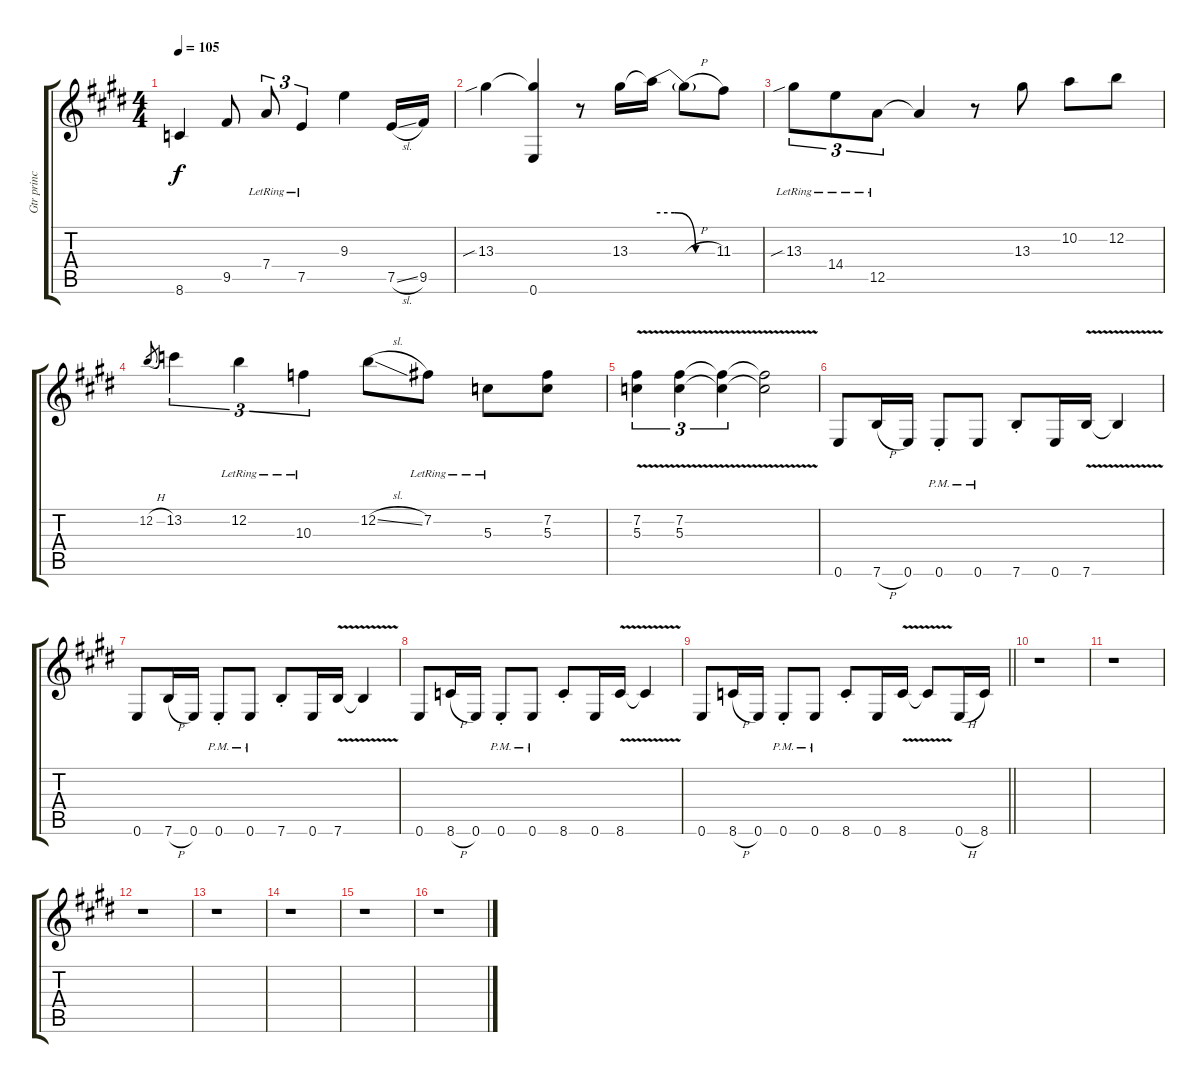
\track ("Gtr princ" "Gtr princ") {instrument electricguitarclean}
\staff {score tabs}
\tuning (E4 B3 G3 D3 A2 E2) {hide}
\ts (4 4)
\tempo 105
\clef g2
\ks c#minor
8.6{t}.4{dy f} 9.5.8 7.4{lr}.8{tu (3 2)} 7.5{lr}.4{tu (3 2)} 9.3.4 7.5{sl}.16 9.5.16 |
\ks e
13.3{sib}.4 (13.3{t} 0.6).4 r.8 13.3.16 13.3{be (custom 0 2 20 2 40 0 60 0) t}.16 13.3{h t}.8 11.3.8 |
\ks c#minor
13.3{sib lr}.8{tu (3 2)} 14.4{lr}.8{tu (3 2)} 12.5{lr}.8{tu (3 2)} 12.5{t}.4 r.8 13.3.8 10.2.8 12.2.8 |
12.2{h}.8{gr} 13.2.4{tu (3 2)} 12.2{lr}.4{tu (3 2)} 10.3{lr}.4{tu (3 2)} 12.2{sl}.8 7.2{lr}.8 5.3{lr}.8 (7.2 5.3).8 |
(7.2{v} 5.3{v}).4{tu (3 2)} (7.2{v} 5.3{v}).4{tu (3 2)} (7.2{v t} 5.3{v t}).4{tu (3 2)} (7.2{t} 5.3{t}).2 |
\ks e
0.6.8 7.6{h}.16 0.6.16 0.6{pm st}.8 0.6{pm}.8 7.6{st}.8 0.6.16 7.6{v}.16 7.6{v t}.4 |
\ks c#minor
0.6.8 7.6{h}.16 0.6.16 0.6{pm st}.8 0.6{pm}.8 7.6{st}.8 0.6.16 7.6{v}.16 7.6{v t}.4 |
0.6.8 8.6{h}.16 0.6.16 0.6{pm st}.8 0.6{pm}.8 8.6{st}.8 0.6.16 8.6{v}.16 8.6{v t}.4 |
\barLineRight lightlight
0.6.8 8.6{h}.16 0.6.16 0.6{pm st}.8 0.6{pm}.8 8.6{st}.8 0.6.16 8.6{v}.16 8.6{v t}.8 0.6{h}.16 8.6.16 |
\ks e
r.1 |
\ks c#minor
r.1 |
r.1 |
r.1 |
\ks e
r.1 |
\ks c#minor
r.1 |
r.1
